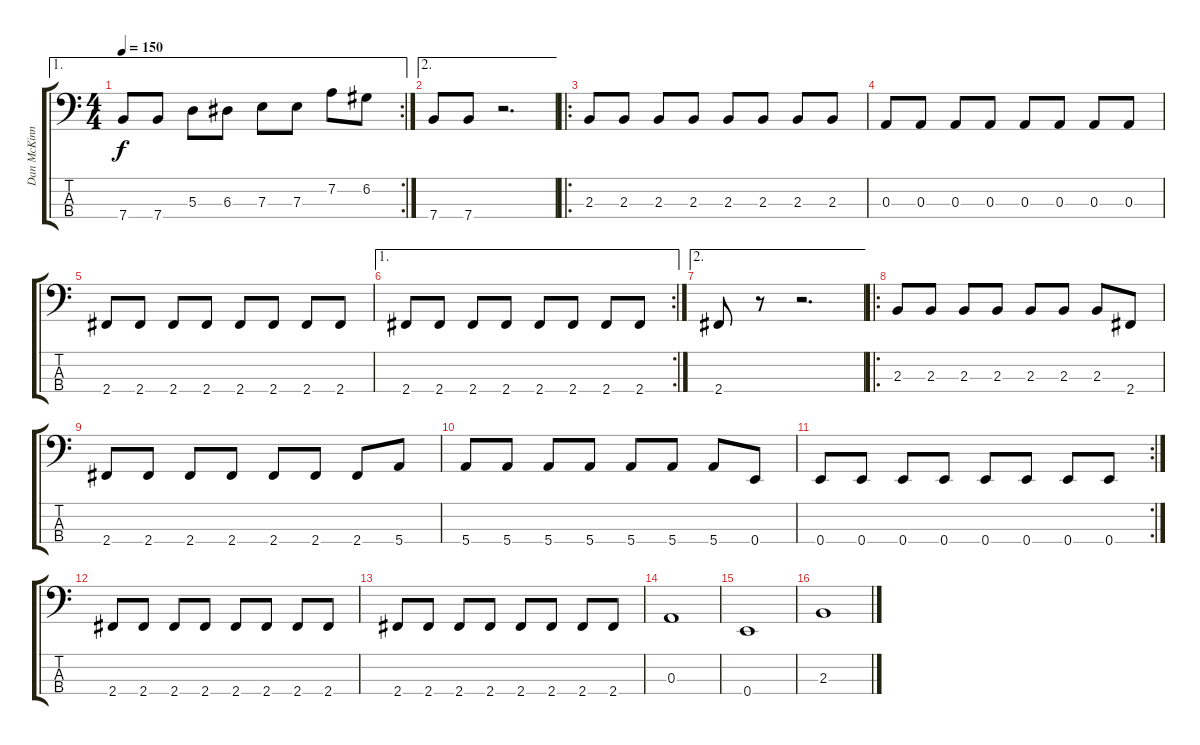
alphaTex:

\track ("Dan McKinna (bass)" "Dan McKinn") {instrument electricbassfinger}
\staff {score tabs}
\tuning (G2 D2 A1 E1) {hide}
\ae 1
\rc 2
\ts (4 4)
\tempo 150
\clef f4
\ks c
7.4.8{dy f} 7.4.8 5.3.8 6.3.8 7.3.8 7.3.8 7.2.8 6.2.8 |
\ae 2
7.4.8 7.4.8 r.2{d} |
\ro
2.3.8 2.3.8 2.3.8 2.3.8 2.3.8 2.3.8 2.3.8 2.3.8 |
0.3.8 0.3.8 0.3.8 0.3.8 0.3.8 0.3.8 0.3.8 0.3.8 |
2.4.8 2.4.8 2.4.8 2.4.8 2.4.8 2.4.8 2.4.8 2.4.8 |
\ae 1
\rc 2
2.4.8 2.4.8 2.4.8 2.4.8 2.4.8 2.4.8 2.4.8 2.4.8 |
\ae 2
2.4.8 r.8 r.2{d} |
\ro
2.3.8 2.3.8 2.3.8 2.3.8 2.3.8 2.3.8 2.3.8 2.4.8 |
2.4.8 2.4.8 2.4.8 2.4.8 2.4.8 2.4.8 2.4.8 5.4.8 |
5.4.8 5.4.8 5.4.8 5.4.8 5.4.8 5.4.8 5.4.8 0.4.8 |
\rc 2
0.4.8 0.4.8 0.4.8 0.4.8 0.4.8 0.4.8 0.4.8 0.4.8 |
2.4.8 2.4.8 2.4.8 2.4.8 2.4.8 2.4.8 2.4.8 2.4.8 |
2.4.8 2.4.8 2.4.8 2.4.8 2.4.8 2.4.8 2.4.8 2.4.8 |
0.3.1 |
0.4.1 |
2.3.1
